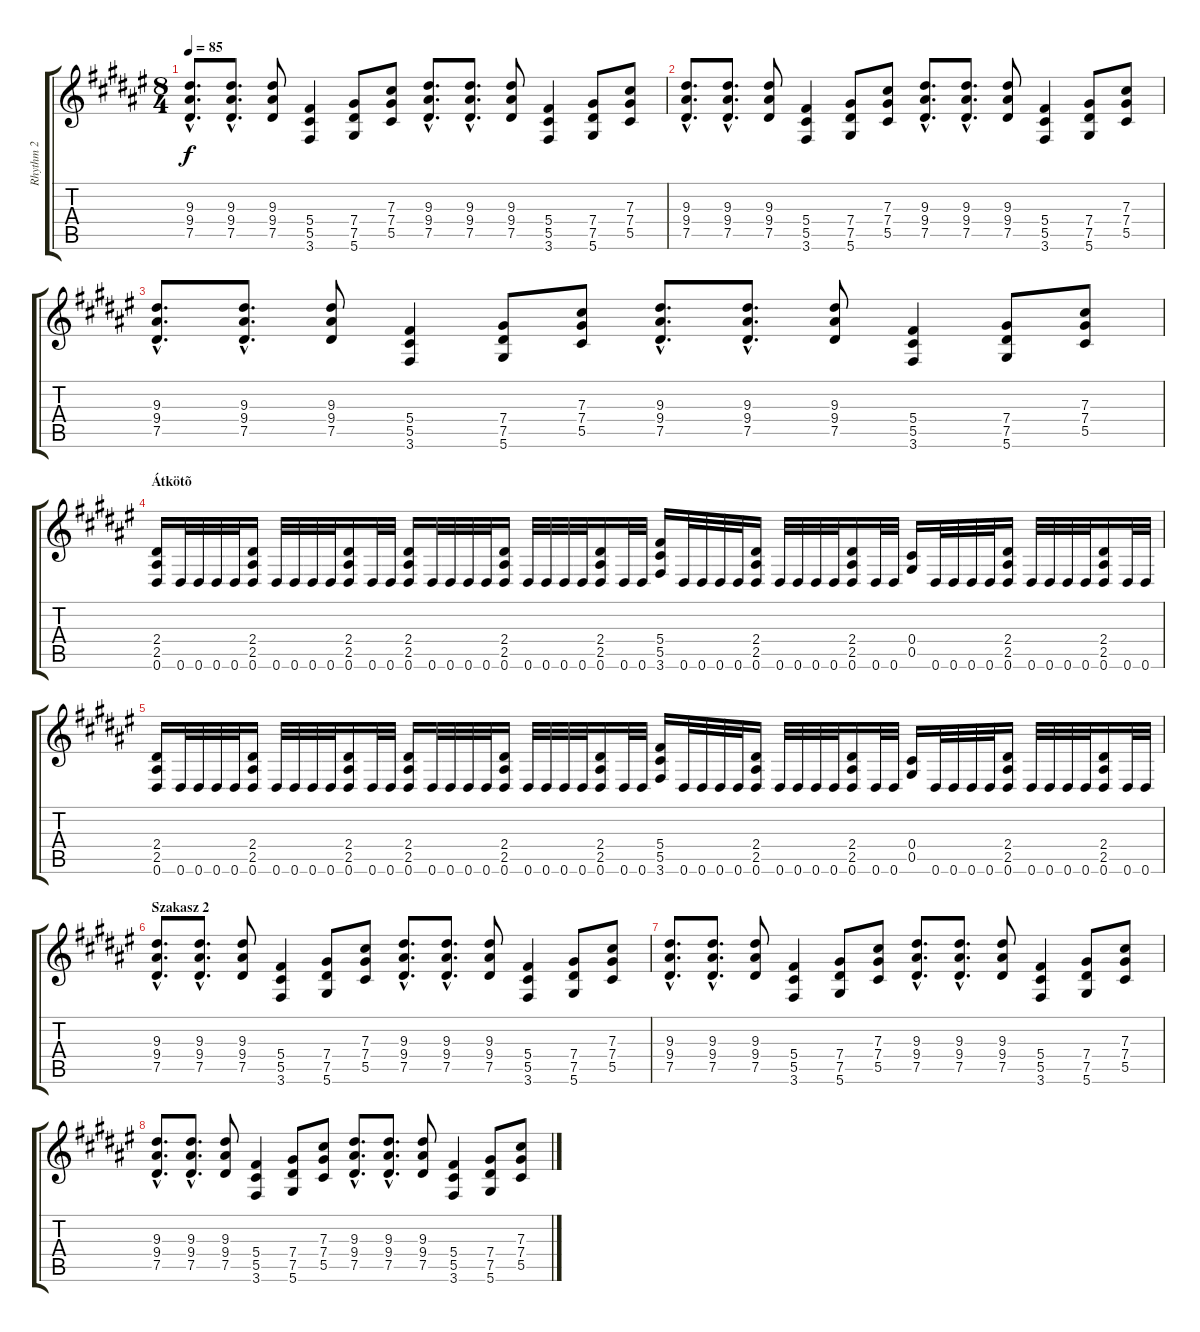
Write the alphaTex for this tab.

\track ("Rhythm 2" "Rhythm 2") {instrument distortionguitar}
\staff {score tabs}
\tuning (Eb4 Bb3 Gb3 Db3 Ab2 Eb2) {hide}
\ts (8 4)
\tempo 85
\clef g2
\ks d#minor
(9.3{hac} 9.4{hac} 7.5{hac}).8{d dy f} (9.3{hac} 9.4{hac} 7.5{hac}).8{d} (9.3 9.4 7.5).8 (5.4 5.5 3.6).4 (7.4 7.5 5.6).8 (7.3 7.4 5.5).8 (9.3{hac} 9.4{hac} 7.5{hac}).8{d} (9.3{hac} 9.4{hac} 7.5{hac}).8{d} (9.3 9.4 7.5).8 (5.4 5.5 3.6).4 (7.4 7.5 5.6).8 (7.3 7.4 5.5).8 |
(9.3{hac} 9.4{hac} 7.5{hac}).8{d} (9.3{hac} 9.4{hac} 7.5{hac}).8{d} (9.3 9.4 7.5).8 (5.4 5.5 3.6).4 (7.4 7.5 5.6).8 (7.3 7.4 5.5).8 (9.3{hac} 9.4{hac} 7.5{hac}).8{d} (9.3{hac} 9.4{hac} 7.5{hac}).8{d} (9.3 9.4 7.5).8 (5.4 5.5 3.6).4 (7.4 7.5 5.6).8 (7.3 7.4 5.5).8 |
(9.3{hac} 9.4{hac} 7.5{hac}).8{d} (9.3{hac} 9.4{hac} 7.5{hac}).8{d} (9.3 9.4 7.5).8 (5.4 5.5 3.6).4 (7.4 7.5 5.6).8 (7.3 7.4 5.5).8 (9.3{hac} 9.4{hac} 7.5{hac}).8{d} (9.3{hac} 9.4{hac} 7.5{hac}).8{d} (9.3 9.4 7.5).8 (5.4 5.5 3.6).4 (7.4 7.5 5.6).8 (7.3 7.4 5.5).8 |
\section ("" "Átkötõ")
(2.4 2.5 0.6).16 0.6.32 0.6.32 0.6.32 0.6.32 (2.4 2.5 0.6).16 0.6.32 0.6.32 0.6.32 0.6.32 (2.4 2.5 0.6).16 0.6.32 0.6.32 (2.4 2.5 0.6).16 0.6.32 0.6.32 0.6.32 0.6.32 (2.4 2.5 0.6).16 0.6.32 0.6.32 0.6.32 0.6.32 (2.4 2.5 0.6).16 0.6.32 0.6.32 (5.4 5.5 3.6).16 0.6.32 0.6.32 0.6.32 0.6.32 (2.4 2.5 0.6).16 0.6.32 0.6.32 0.6.32 0.6.32 (2.4 2.5 0.6).16 0.6.32 0.6.32 (0.4 0.5).16 0.6.32 0.6.32 0.6.32 0.6.32 (2.4 2.5 0.6).16 0.6.32 0.6.32 0.6.32 0.6.32 (2.4 2.5 0.6).16 0.6.32 0.6.32 |
(2.4 2.5 0.6).16 0.6.32 0.6.32 0.6.32 0.6.32 (2.4 2.5 0.6).16 0.6.32 0.6.32 0.6.32 0.6.32 (2.4 2.5 0.6).16 0.6.32 0.6.32 (2.4 2.5 0.6).16 0.6.32 0.6.32 0.6.32 0.6.32 (2.4 2.5 0.6).16 0.6.32 0.6.32 0.6.32 0.6.32 (2.4 2.5 0.6).16 0.6.32 0.6.32 (5.4 5.5 3.6).16 0.6.32 0.6.32 0.6.32 0.6.32 (2.4 2.5 0.6).16 0.6.32 0.6.32 0.6.32 0.6.32 (2.4 2.5 0.6).16 0.6.32 0.6.32 (0.4 0.5).16 0.6.32 0.6.32 0.6.32 0.6.32 (2.4 2.5 0.6).16 0.6.32 0.6.32 0.6.32 0.6.32 (2.4 2.5 0.6).16 0.6.32 0.6.32 |
\section ("" "Szakasz 2")
(9.3{hac} 9.4{hac} 7.5{hac}).8{d} (9.3{hac} 9.4{hac} 7.5{hac}).8{d} (9.3 9.4 7.5).8 (5.4 5.5 3.6).4 (7.4 7.5 5.6).8 (7.3 7.4 5.5).8 (9.3{hac} 9.4{hac} 7.5{hac}).8{d} (9.3{hac} 9.4{hac} 7.5{hac}).8{d} (9.3 9.4 7.5).8 (5.4 5.5 3.6).4 (7.4 7.5 5.6).8 (7.3 7.4 5.5).8 |
(9.3{hac} 9.4{hac} 7.5{hac}).8{d} (9.3{hac} 9.4{hac} 7.5{hac}).8{d} (9.3 9.4 7.5).8 (5.4 5.5 3.6).4 (7.4 7.5 5.6).8 (7.3 7.4 5.5).8 (9.3{hac} 9.4{hac} 7.5{hac}).8{d} (9.3{hac} 9.4{hac} 7.5{hac}).8{d} (9.3 9.4 7.5).8 (5.4 5.5 3.6).4 (7.4 7.5 5.6).8 (7.3 7.4 5.5).8 |
(9.3{hac} 9.4{hac} 7.5{hac}).8{d} (9.3{hac} 9.4{hac} 7.5{hac}).8{d} (9.3 9.4 7.5).8 (5.4 5.5 3.6).4 (7.4 7.5 5.6).8 (7.3 7.4 5.5).8 (9.3{hac} 9.4{hac} 7.5{hac}).8{d} (9.3{hac} 9.4{hac} 7.5{hac}).8{d} (9.3 9.4 7.5).8 (5.4 5.5 3.6).4 (7.4 7.5 5.6).8 (7.3 7.4 5.5).8
